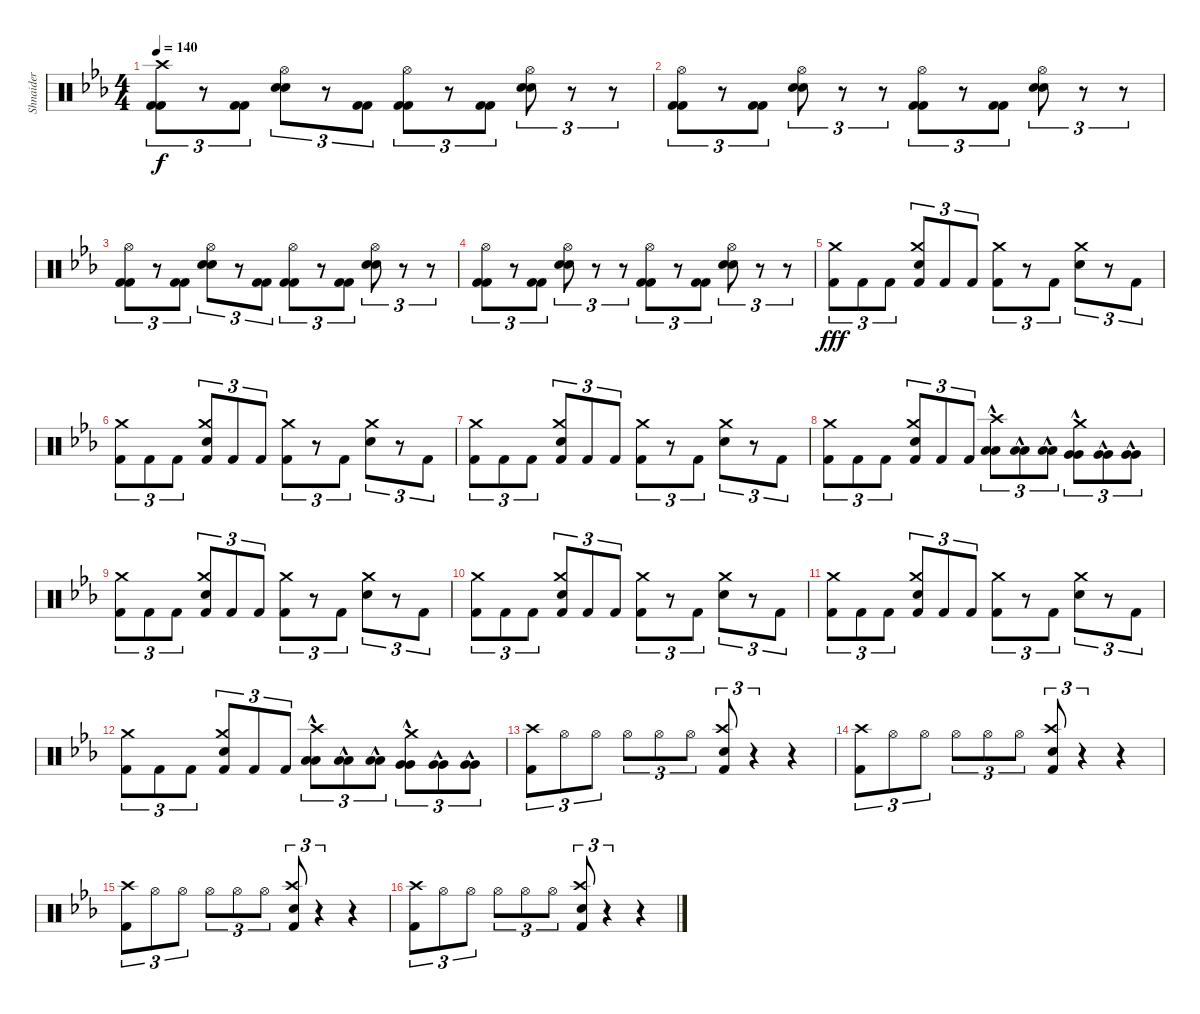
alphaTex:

\track ("Shnaider" "Shnaider") {instrument percussion}
\staff {score}
\articulation defaults
\ts (4 4)
\tempo 140
\clef neutral
\ks eb
("Kick (hit) 2" "Kick (hit) 2" "Crash high (hit)").8{tu (3 2) dy f} r.8{tu (3 2)} ("Kick (hit) 2" "Kick (hit) 2").8{tu (3 2)} ("Electric Snare (hit)" "Electric Snare (hit)" "Hi-Hat (open)").8{tu (3 2)} r.8{tu (3 2)} ("Kick (hit) 2" "Kick (hit) 2").8{tu (3 2)} ("Kick (hit) 2" "Kick (hit) 2" "Hi-Hat (open)").8{tu (3 2)} r.8{tu (3 2)} ("Kick (hit) 2" "Kick (hit) 2").8{tu (3 2)} ("Electric Snare (hit)" "Electric Snare (hit)" "Hi-Hat (open)").8{tu (3 2)} r.8{tu (3 2)} r.8{tu (3 2)} |
("Kick (hit) 2" "Kick (hit) 2" "Hi-Hat (open)").8{tu (3 2)} r.8{tu (3 2)} ("Kick (hit) 2" "Kick (hit) 2").8{tu (3 2)} ("Electric Snare (hit)" "Electric Snare (hit)" "Hi-Hat (open)").8{tu (3 2)} r.8{tu (3 2)} r.8{tu (3 2)} ("Kick (hit) 2" "Kick (hit) 2" "Hi-Hat (open)").8{tu (3 2)} r.8{tu (3 2)} ("Kick (hit) 2" "Kick (hit) 2").8{tu (3 2)} ("Electric Snare (hit)" "Electric Snare (hit)" "Hi-Hat (open)").8{tu (3 2)} r.8{tu (3 2)} r.8{tu (3 2)} |
("Kick (hit) 2" "Kick (hit) 2" "Hi-Hat (open)").8{tu (3 2)} r.8{tu (3 2)} ("Kick (hit) 2" "Kick (hit) 2").8{tu (3 2)} ("Electric Snare (hit)" "Electric Snare (hit)" "Hi-Hat (open)").8{tu (3 2)} r.8{tu (3 2)} ("Kick (hit) 2" "Kick (hit) 2").8{tu (3 2)} ("Kick (hit) 2" "Kick (hit) 2" "Hi-Hat (open)").8{tu (3 2)} r.8{tu (3 2)} ("Kick (hit) 2" "Kick (hit) 2").8{tu (3 2)} ("Electric Snare (hit)" "Electric Snare (hit)" "Hi-Hat (open)").8{tu (3 2)} r.8{tu (3 2)} r.8{tu (3 2)} |
("Kick (hit) 2" "Kick (hit) 2" "Hi-Hat (open)").8{tu (3 2)} r.8{tu (3 2)} ("Kick (hit) 2" "Kick (hit) 2").8{tu (3 2)} ("Electric Snare (hit)" "Electric Snare (hit)" "Hi-Hat (open)").8{tu (3 2)} r.8{tu (3 2)} r.8{tu (3 2)} ("Kick (hit) 2" "Kick (hit) 2" "Hi-Hat (open)").8{tu (3 2)} r.8{tu (3 2)} ("Kick (hit) 2" "Kick (hit) 2").8{tu (3 2)} ("Electric Snare (hit)" "Electric Snare (hit)" "Hi-Hat (open)").8{tu (3 2)} r.8{tu (3 2)} r.8{tu (3 2)} |
("Crash medium (hit)" "Kick (hit) 2").8{tu (3 2) dy fff} "Kick (hit) 2".8{tu (3 2)} "Kick (hit) 2".8{tu (3 2)} ("Crash medium (hit)" "Snare (hit) 2" "Kick (hit) 2").8{tu (3 2)} "Kick (hit) 2".8{tu (3 2)} "Kick (hit) 2".8{tu (3 2)} ("Crash medium (hit)" "Kick (hit) 2").8{tu (3 2)} r.8{tu (3 2)} "Kick (hit) 2".8{tu (3 2)} ("Crash medium (hit)" "Snare (hit) 2").8{tu (3 2)} r.8{tu (3 2)} "Kick (hit) 2".8{tu (3 2)} |
("Crash medium (hit)" "Kick (hit) 2").8{tu (3 2)} "Kick (hit) 2".8{tu (3 2)} "Kick (hit) 2".8{tu (3 2)} ("Crash medium (hit)" "Snare (hit) 2" "Kick (hit) 2").8{tu (3 2)} "Kick (hit) 2".8{tu (3 2)} "Kick (hit) 2".8{tu (3 2)} ("Crash medium (hit)" "Kick (hit) 2").8{tu (3 2)} r.8{tu (3 2)} "Kick (hit) 2".8{tu (3 2)} ("Crash medium (hit)" "Snare (hit) 2").8{tu (3 2)} r.8{tu (3 2)} "Kick (hit) 2".8{tu (3 2)} |
("Crash medium (hit)" "Kick (hit) 2").8{tu (3 2)} "Kick (hit) 2".8{tu (3 2)} "Kick (hit) 2".8{tu (3 2)} ("Crash medium (hit)" "Snare (hit) 2" "Kick (hit) 2").8{tu (3 2)} "Kick (hit) 2".8{tu (3 2)} "Kick (hit) 2".8{tu (3 2)} ("Crash medium (hit)" "Kick (hit) 2").8{tu (3 2)} r.8{tu (3 2)} "Kick (hit) 2".8{tu (3 2)} ("Crash medium (hit)" "Snare (hit) 2").8{tu (3 2)} r.8{tu (3 2)} "Kick (hit) 2".8{tu (3 2)} |
("Crash medium (hit)" "Kick (hit) 2").8{tu (3 2)} "Kick (hit) 2".8{tu (3 2)} "Kick (hit) 2".8{tu (3 2)} ("Crash medium (hit)" "Snare (hit) 2" "Kick (hit) 2").8{tu (3 2)} "Kick (hit) 2".8{tu (3 2)} "Kick (hit) 2".8{tu (3 2)} ("Low Tom (hit)"{hac} "Crash high (hit)"{hac} "Low Tom (hit)"{hac}).8{tu (3 2)} ("Low Tom (hit)"{hac} "Low Tom (hit)"{hac}).8{tu (3 2)} ("Low Tom (hit)"{hac} "Low Tom (hit)"{hac}).8{tu (3 2)} ("Very Low Tom (hit)"{hac} "Crash medium (hit)"{hac} "Very Low Tom (hit)"{hac}).8{tu (3 2)} ("Very Low Tom (hit)"{hac} "Very Low Tom (hit)"{hac}).8{tu (3 2)} ("Very Low Tom (hit)"{hac} "Very Low Tom (hit)"{hac}).8{tu (3 2)} |
("Crash medium (hit)" "Kick (hit) 2").8{tu (3 2)} "Kick (hit) 2".8{tu (3 2)} "Kick (hit) 2".8{tu (3 2)} ("Crash medium (hit)" "Snare (hit) 2" "Kick (hit) 2").8{tu (3 2)} "Kick (hit) 2".8{tu (3 2)} "Kick (hit) 2".8{tu (3 2)} ("Crash medium (hit)" "Kick (hit) 2").8{tu (3 2)} r.8{tu (3 2)} "Kick (hit) 2".8{tu (3 2)} ("Crash medium (hit)" "Snare (hit) 2").8{tu (3 2)} r.8{tu (3 2)} "Kick (hit) 2".8{tu (3 2)} |
("Crash medium (hit)" "Kick (hit) 2").8{tu (3 2)} "Kick (hit) 2".8{tu (3 2)} "Kick (hit) 2".8{tu (3 2)} ("Crash medium (hit)" "Snare (hit) 2" "Kick (hit) 2").8{tu (3 2)} "Kick (hit) 2".8{tu (3 2)} "Kick (hit) 2".8{tu (3 2)} ("Crash medium (hit)" "Kick (hit) 2").8{tu (3 2)} r.8{tu (3 2)} "Kick (hit) 2".8{tu (3 2)} ("Crash medium (hit)" "Snare (hit) 2").8{tu (3 2)} r.8{tu (3 2)} "Kick (hit) 2".8{tu (3 2)} |
("Crash medium (hit)" "Kick (hit) 2").8{tu (3 2)} "Kick (hit) 2".8{tu (3 2)} "Kick (hit) 2".8{tu (3 2)} ("Crash medium (hit)" "Snare (hit) 2" "Kick (hit) 2").8{tu (3 2)} "Kick (hit) 2".8{tu (3 2)} "Kick (hit) 2".8{tu (3 2)} ("Crash medium (hit)" "Kick (hit) 2").8{tu (3 2)} r.8{tu (3 2)} "Kick (hit) 2".8{tu (3 2)} ("Crash medium (hit)" "Snare (hit) 2").8{tu (3 2)} r.8{tu (3 2)} "Kick (hit) 2".8{tu (3 2)} |
("Crash medium (hit)" "Kick (hit) 2").8{tu (3 2)} "Kick (hit) 2".8{tu (3 2)} "Kick (hit) 2".8{tu (3 2)} ("Crash medium (hit)" "Snare (hit) 2" "Kick (hit) 2").8{tu (3 2)} "Kick (hit) 2".8{tu (3 2)} "Kick (hit) 2".8{tu (3 2)} ("Low Tom (hit)"{hac} "Crash high (hit)"{hac} "Low Tom (hit)"{hac}).8{tu (3 2)} ("Low Tom (hit)"{hac} "Low Tom (hit)"{hac}).8{tu (3 2)} ("Low Tom (hit)"{hac} "Low Tom (hit)"{hac}).8{tu (3 2)} ("Very Low Tom (hit)"{hac} "Crash medium (hit)"{hac} "Very Low Tom (hit)"{hac}).8{tu (3 2)} ("Very Low Tom (hit)"{hac} "Very Low Tom (hit)"{hac}).8{tu (3 2)} ("Very Low Tom (hit)"{hac} "Very Low Tom (hit)"{hac}).8{tu (3 2)} |
("Crash high (hit)" "Kick (hit) 2").8{tu (3 2)} "Hi-Hat (open)".8{tu (3 2)} "Hi-Hat (open)".8{tu (3 2)} "Hi-Hat (open)".8{tu (3 2)} "Hi-Hat (open)".8{tu (3 2)} "Hi-Hat (open)".8{tu (3 2)} ("Crash high (hit)" "Electric Snare (hit)" "Kick (hit) 2").8{tu (3 2)} r.4{tu (3 2)} r.4 |
("Crash high (hit)" "Kick (hit) 2").8{tu (3 2)} "Hi-Hat (open)".8{tu (3 2)} "Hi-Hat (open)".8{tu (3 2)} "Hi-Hat (open)".8{tu (3 2)} "Hi-Hat (open)".8{tu (3 2)} "Hi-Hat (open)".8{tu (3 2)} ("Crash high (hit)" "Electric Snare (hit)" "Kick (hit) 2").8{tu (3 2)} r.4{tu (3 2)} r.4 |
("Crash high (hit)" "Kick (hit) 2").8{tu (3 2)} "Hi-Hat (open)".8{tu (3 2)} "Hi-Hat (open)".8{tu (3 2)} "Hi-Hat (open)".8{tu (3 2)} "Hi-Hat (open)".8{tu (3 2)} "Hi-Hat (open)".8{tu (3 2)} ("Crash high (hit)" "Electric Snare (hit)" "Kick (hit) 2").8{tu (3 2)} r.4{tu (3 2)} r.4 |
("Crash high (hit)" "Kick (hit) 2").8{tu (3 2)} "Hi-Hat (open)".8{tu (3 2)} "Hi-Hat (open)".8{tu (3 2)} "Hi-Hat (open)".8{tu (3 2)} "Hi-Hat (open)".8{tu (3 2)} "Hi-Hat (open)".8{tu (3 2)} ("Crash high (hit)" "Electric Snare (hit)" "Kick (hit) 2").8{tu (3 2)} r.4{tu (3 2)} r.4
